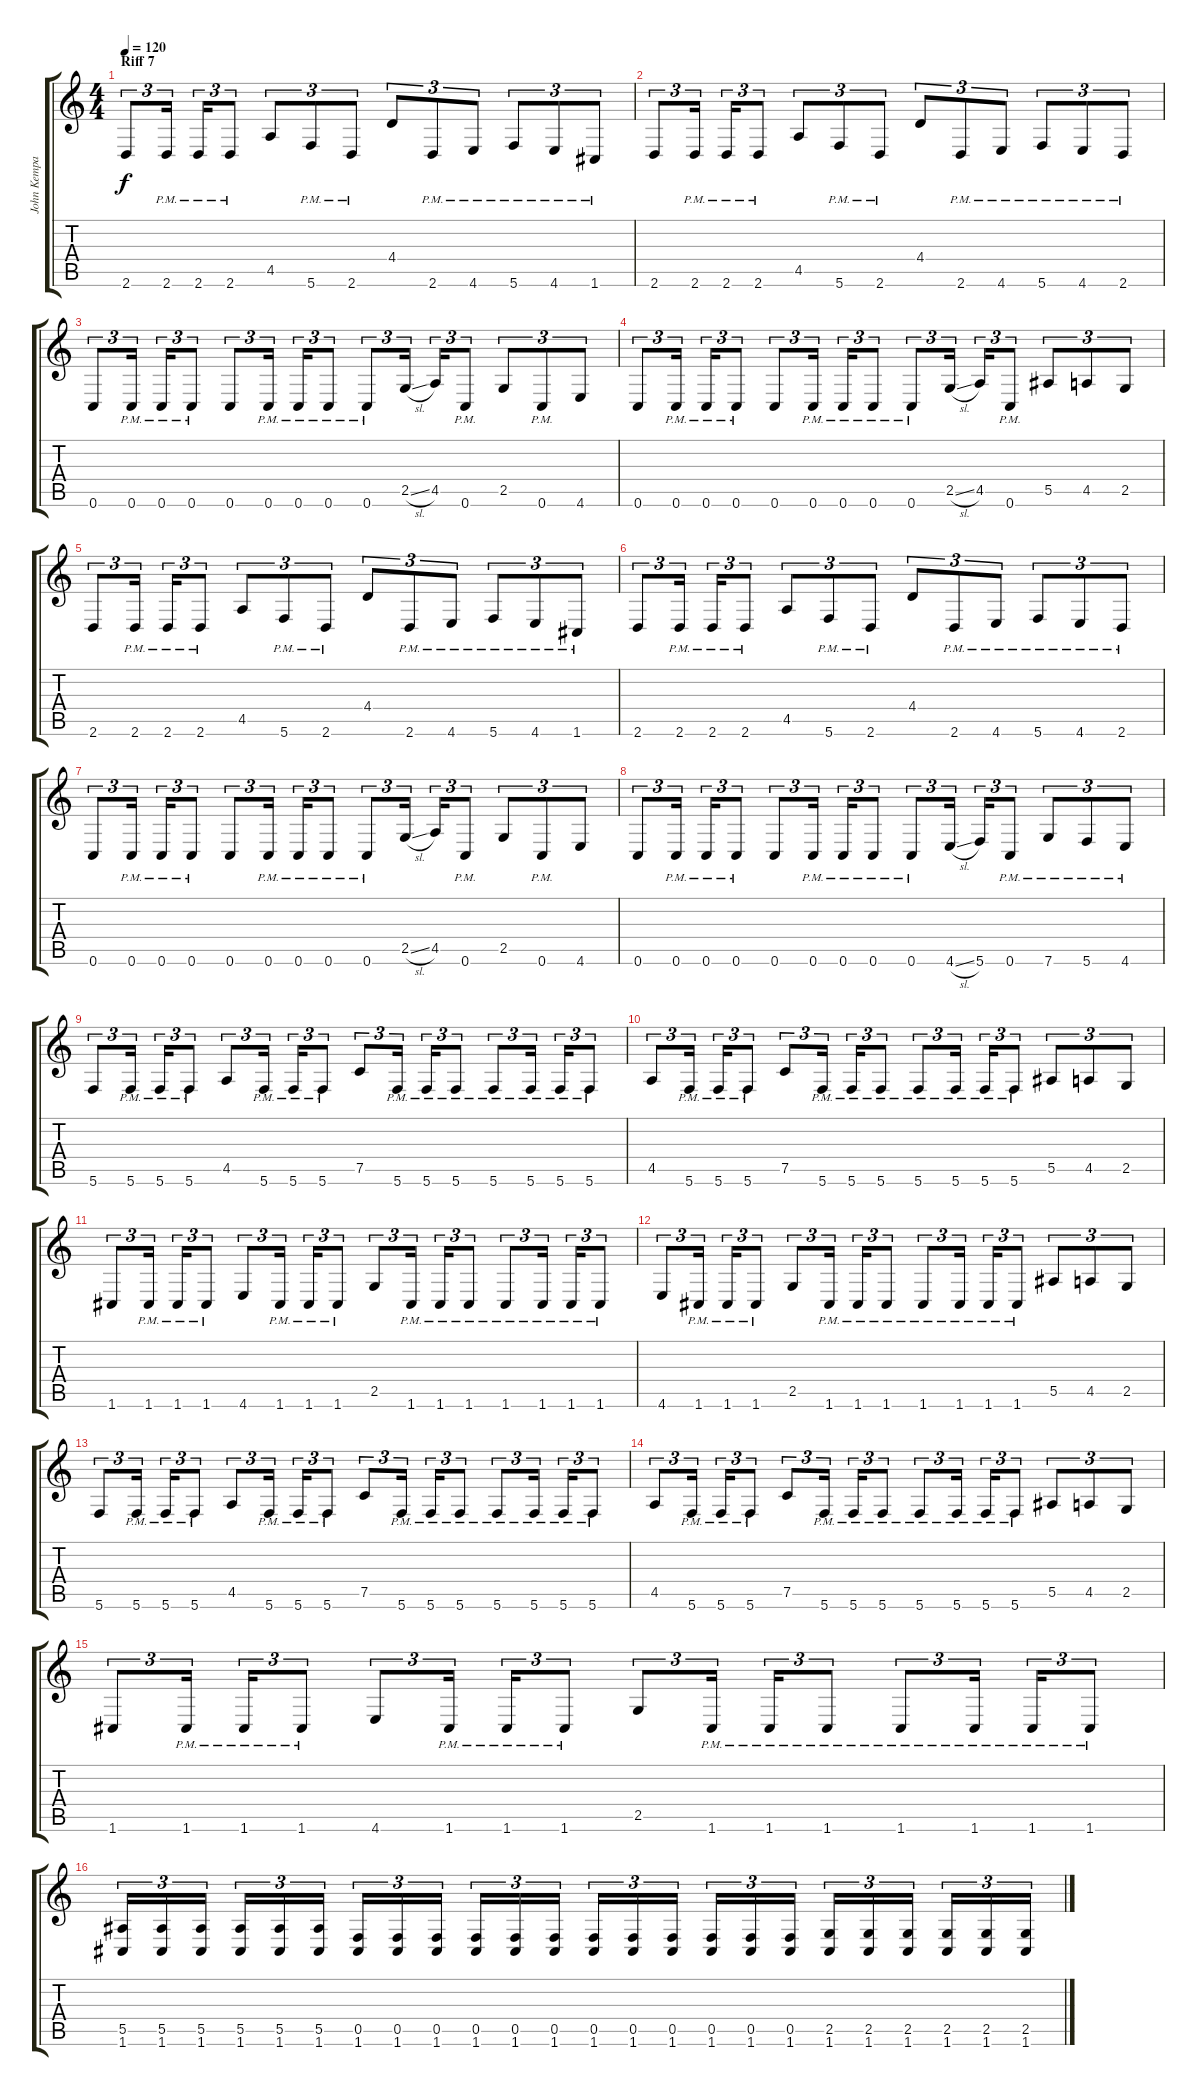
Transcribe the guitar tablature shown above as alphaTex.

\track ("John Kempainen (Rhythm Guitar)" "John Kempa") {instrument distortionguitar}
\staff {score tabs}
\tuning (C4 G3 Eb3 Bb2 F2 C2) {hide}
\ts (4 4)
\section ("" "Riff 7")
\tempo 120
\clef g2
\ks c
2.6.8{tu (3 2) dy f} 2.6{pm}.16{tu (3 2)} 2.6{pm}.16{tu (3 2)} 2.6{pm}.8{tu (3 2)} 4.5.8{tu (3 2)} 5.6{pm}.8{tu (3 2)} 2.6{pm}.8{tu (3 2)} 4.4.8{tu (3 2)} 2.6{pm}.8{tu (3 2)} 4.6{pm}.8{tu (3 2)} 5.6{pm}.8{tu (3 2)} 4.6{pm}.8{tu (3 2)} 1.6{pm}.8{tu (3 2)} |
2.6.8{tu (3 2)} 2.6{pm}.16{tu (3 2)} 2.6{pm}.16{tu (3 2)} 2.6{pm}.8{tu (3 2)} 4.5.8{tu (3 2)} 5.6{pm}.8{tu (3 2)} 2.6{pm}.8{tu (3 2)} 4.4.8{tu (3 2)} 2.6{pm}.8{tu (3 2)} 4.6{pm}.8{tu (3 2)} 5.6{pm}.8{tu (3 2)} 4.6{pm}.8{tu (3 2)} 2.6{pm}.8{tu (3 2)} |
0.6.8{tu (3 2)} 0.6{pm}.16{tu (3 2)} 0.6{pm}.16{tu (3 2)} 0.6{pm}.8{tu (3 2)} 0.6.8{tu (3 2)} 0.6{pm}.16{tu (3 2)} 0.6{pm}.16{tu (3 2)} 0.6{pm}.8{tu (3 2)} 0.6{pm}.8{tu (3 2)} 2.5{sl}.16{tu (3 2)} 4.5.16{tu (3 2)} 0.6{pm}.8{tu (3 2)} 2.5.8{tu (3 2)} 0.6{pm}.8{tu (3 2)} 4.6.8{tu (3 2)} |
0.6.8{tu (3 2)} 0.6{pm}.16{tu (3 2)} 0.6{pm}.16{tu (3 2)} 0.6{pm}.8{tu (3 2)} 0.6.8{tu (3 2)} 0.6{pm}.16{tu (3 2)} 0.6{pm}.16{tu (3 2)} 0.6{pm}.8{tu (3 2)} 0.6{pm}.8{tu (3 2)} 2.5{sl}.16{tu (3 2)} 4.5.16{tu (3 2)} 0.6{pm}.8{tu (3 2)} 5.5.8{tu (3 2)} 4.5.8{tu (3 2)} 2.5.8{tu (3 2)} |
2.6.8{tu (3 2)} 2.6{pm}.16{tu (3 2)} 2.6{pm}.16{tu (3 2)} 2.6{pm}.8{tu (3 2)} 4.5.8{tu (3 2)} 5.6{pm}.8{tu (3 2)} 2.6{pm}.8{tu (3 2)} 4.4.8{tu (3 2)} 2.6{pm}.8{tu (3 2)} 4.6{pm}.8{tu (3 2)} 5.6{pm}.8{tu (3 2)} 4.6{pm}.8{tu (3 2)} 1.6{pm}.8{tu (3 2)} |
2.6.8{tu (3 2)} 2.6{pm}.16{tu (3 2)} 2.6{pm}.16{tu (3 2)} 2.6{pm}.8{tu (3 2)} 4.5.8{tu (3 2)} 5.6{pm}.8{tu (3 2)} 2.6{pm}.8{tu (3 2)} 4.4.8{tu (3 2)} 2.6{pm}.8{tu (3 2)} 4.6{pm}.8{tu (3 2)} 5.6{pm}.8{tu (3 2)} 4.6{pm}.8{tu (3 2)} 2.6{pm}.8{tu (3 2)} |
0.6.8{tu (3 2)} 0.6{pm}.16{tu (3 2)} 0.6{pm}.16{tu (3 2)} 0.6{pm}.8{tu (3 2)} 0.6.8{tu (3 2)} 0.6{pm}.16{tu (3 2)} 0.6{pm}.16{tu (3 2)} 0.6{pm}.8{tu (3 2)} 0.6{pm}.8{tu (3 2)} 2.5{sl}.16{tu (3 2)} 4.5.16{tu (3 2)} 0.6{pm}.8{tu (3 2)} 2.5.8{tu (3 2)} 0.6{pm}.8{tu (3 2)} 4.6.8{tu (3 2)} |
0.6.8{tu (3 2)} 0.6{pm}.16{tu (3 2)} 0.6{pm}.16{tu (3 2)} 0.6{pm}.8{tu (3 2)} 0.6.8{tu (3 2)} 0.6{pm}.16{tu (3 2)} 0.6{pm}.16{tu (3 2)} 0.6{pm}.8{tu (3 2)} 0.6{pm}.8{tu (3 2)} 4.6{sl}.16{tu (3 2)} 5.6.16{tu (3 2)} 0.6{pm}.8{tu (3 2)} 7.6{pm}.8{tu (3 2)} 5.6{pm}.8{tu (3 2)} 4.6{pm}.8{tu (3 2)} |
5.6.8{tu (3 2)} 5.6{pm}.16{tu (3 2)} 5.6{pm}.16{tu (3 2)} 5.6{pm}.8{tu (3 2)} 4.5.8{tu (3 2)} 5.6{pm}.16{tu (3 2)} 5.6{pm}.16{tu (3 2)} 5.6{pm}.8{tu (3 2)} 7.5.8{tu (3 2)} 5.6{pm}.16{tu (3 2)} 5.6{pm}.16{tu (3 2)} 5.6{pm}.8{tu (3 2)} 5.6{pm}.8{tu (3 2)} 5.6{pm}.16{tu (3 2)} 5.6{pm}.16{tu (3 2)} 5.6{pm}.8{tu (3 2)} |
4.5.8{tu (3 2)} 5.6{pm}.16{tu (3 2)} 5.6{pm}.16{tu (3 2)} 5.6{pm}.8{tu (3 2)} 7.5.8{tu (3 2)} 5.6{pm}.16{tu (3 2)} 5.6{pm}.16{tu (3 2)} 5.6{pm}.8{tu (3 2)} 5.6{pm}.8{tu (3 2)} 5.6{pm}.16{tu (3 2)} 5.6{pm}.16{tu (3 2)} 5.6{pm}.8{tu (3 2)} 5.5.8{tu (3 2)} 4.5.8{tu (3 2)} 2.5.8{tu (3 2)} |
1.6.8{tu (3 2)} 1.6{pm}.16{tu (3 2)} 1.6{pm}.16{tu (3 2)} 1.6{pm}.8{tu (3 2)} 4.6.8{tu (3 2)} 1.6{pm}.16{tu (3 2)} 1.6{pm}.16{tu (3 2)} 1.6{pm}.8{tu (3 2)} 2.5.8{tu (3 2)} 1.6{pm}.16{tu (3 2)} 1.6{pm}.16{tu (3 2)} 1.6{pm}.8{tu (3 2)} 1.6{pm}.8{tu (3 2)} 1.6{pm}.16{tu (3 2)} 1.6{pm}.16{tu (3 2)} 1.6{pm}.8{tu (3 2)} |
4.6.8{tu (3 2)} 1.6{pm}.16{tu (3 2)} 1.6{pm}.16{tu (3 2)} 1.6{pm}.8{tu (3 2)} 2.5.8{tu (3 2)} 1.6{pm}.16{tu (3 2)} 1.6{pm}.16{tu (3 2)} 1.6{pm}.8{tu (3 2)} 1.6{pm}.8{tu (3 2)} 1.6{pm}.16{tu (3 2)} 1.6{pm}.16{tu (3 2)} 1.6{pm}.8{tu (3 2)} 5.5.8{tu (3 2)} 4.5.8{tu (3 2)} 2.5.8{tu (3 2)} |
5.6.8{tu (3 2)} 5.6{pm}.16{tu (3 2)} 5.6{pm}.16{tu (3 2)} 5.6{pm}.8{tu (3 2)} 4.5.8{tu (3 2)} 5.6{pm}.16{tu (3 2)} 5.6{pm}.16{tu (3 2)} 5.6{pm}.8{tu (3 2)} 7.5.8{tu (3 2)} 5.6{pm}.16{tu (3 2)} 5.6{pm}.16{tu (3 2)} 5.6{pm}.8{tu (3 2)} 5.6{pm}.8{tu (3 2)} 5.6{pm}.16{tu (3 2)} 5.6{pm}.16{tu (3 2)} 5.6{pm}.8{tu (3 2)} |
4.5.8{tu (3 2)} 5.6{pm}.16{tu (3 2)} 5.6{pm}.16{tu (3 2)} 5.6{pm}.8{tu (3 2)} 7.5.8{tu (3 2)} 5.6{pm}.16{tu (3 2)} 5.6{pm}.16{tu (3 2)} 5.6{pm}.8{tu (3 2)} 5.6{pm}.8{tu (3 2)} 5.6{pm}.16{tu (3 2)} 5.6{pm}.16{tu (3 2)} 5.6{pm}.8{tu (3 2)} 5.5.8{tu (3 2)} 4.5.8{tu (3 2)} 2.5.8{tu (3 2)} |
1.6.8{tu (3 2)} 1.6{pm}.16{tu (3 2)} 1.6{pm}.16{tu (3 2)} 1.6{pm}.8{tu (3 2)} 4.6.8{tu (3 2)} 1.6{pm}.16{tu (3 2)} 1.6{pm}.16{tu (3 2)} 1.6{pm}.8{tu (3 2)} 2.5.8{tu (3 2)} 1.6{pm}.16{tu (3 2)} 1.6{pm}.16{tu (3 2)} 1.6{pm}.8{tu (3 2)} 1.6{pm}.8{tu (3 2)} 1.6{pm}.16{tu (3 2)} 1.6{pm}.16{tu (3 2)} 1.6{pm}.8{tu (3 2)} |
(5.5 1.6).16{tu (3 2)} (5.5 1.6).16{tu (3 2)} (5.5 1.6).16{tu (3 2)} (5.5 1.6).16{tu (3 2)} (5.5 1.6).16{tu (3 2)} (5.5 1.6).16{tu (3 2)} (0.5 1.6).16{tu (3 2)} (0.5 1.6).16{tu (3 2)} (0.5 1.6).16{tu (3 2)} (0.5 1.6).16{tu (3 2)} (0.5 1.6).16{tu (3 2)} (0.5 1.6).16{tu (3 2)} (0.5 1.6).16{tu (3 2)} (0.5 1.6).16{tu (3 2)} (0.5 1.6).16{tu (3 2)} (0.5 1.6).16{tu (3 2)} (0.5 1.6).16{tu (3 2)} (0.5 1.6).16{tu (3 2)} (2.5 1.6).16{tu (3 2)} (2.5 1.6).16{tu (3 2)} (2.5 1.6).16{tu (3 2)} (2.5 1.6).16{tu (3 2)} (2.5 1.6).16{tu (3 2)} (2.5 1.6).16{tu (3 2)}
